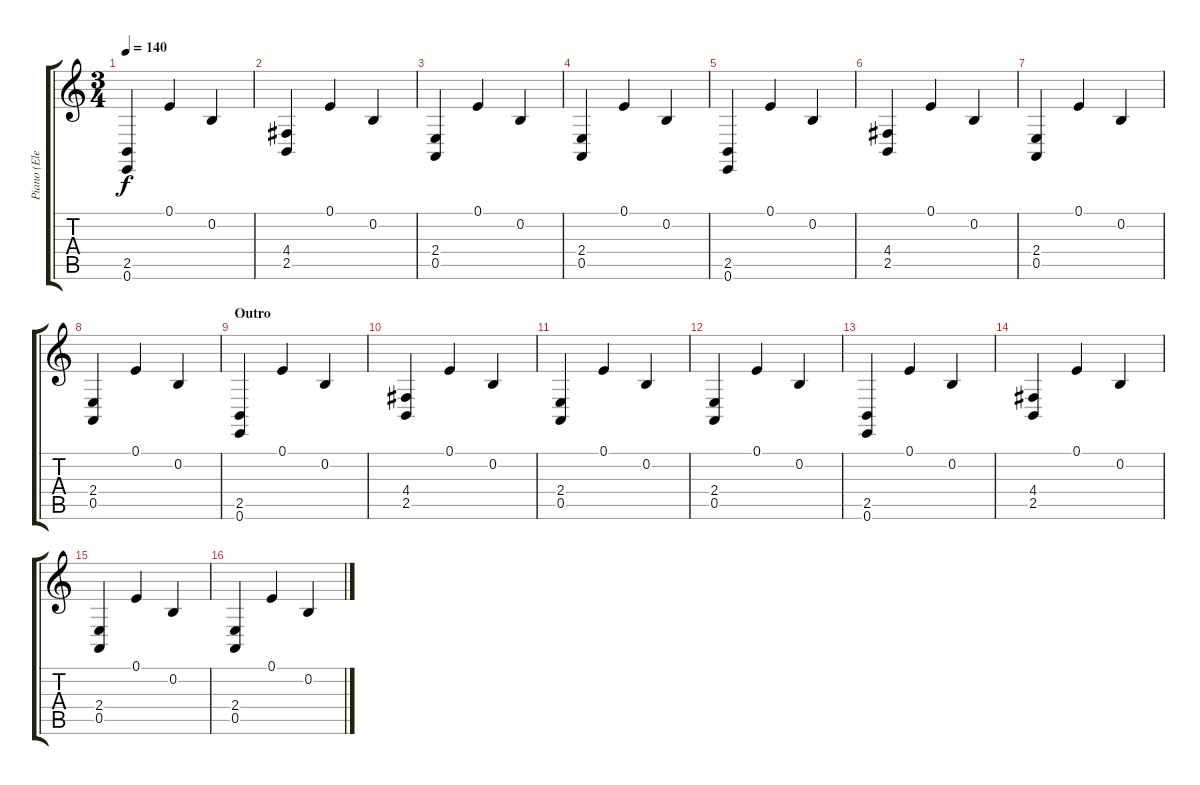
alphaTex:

\track ("Piano (Electric Grand)" "Piano (Ele") {instrument electricgrandpiano}
\staff {score tabs}
\tuning (E4 B3 G3 D3 A2 E2) {hide}
\ts (3 4)
\tempo 140
\clef g2
\ks c
(2.5 0.6).4{dy f} 0.1.4 0.2.4 |
(4.4 2.5).4 0.1.4 0.2.4 |
(2.4 0.5).4 0.1.4 0.2.4 |
(2.4 0.5).4 0.1.4 0.2.4 |
(2.5 0.6).4 0.1.4 0.2.4 |
(4.4 2.5).4 0.1.4 0.2.4 |
(2.4 0.5).4 0.1.4 0.2.4 |
(2.4 0.5).4 0.1.4 0.2.4 |
\section ("" "Outro")
(2.5 0.6).4 0.1.4 0.2.4 |
(4.4 2.5).4 0.1.4 0.2.4 |
(2.4 0.5).4 0.1.4 0.2.4 |
(2.4 0.5).4 0.1.4 0.2.4 |
(2.5 0.6).4 0.1.4 0.2.4 |
(4.4 2.5).4 0.1.4 0.2.4 |
(2.4 0.5).4 0.1.4 0.2.4 |
(2.4 0.5).4 0.1.4 0.2.4
